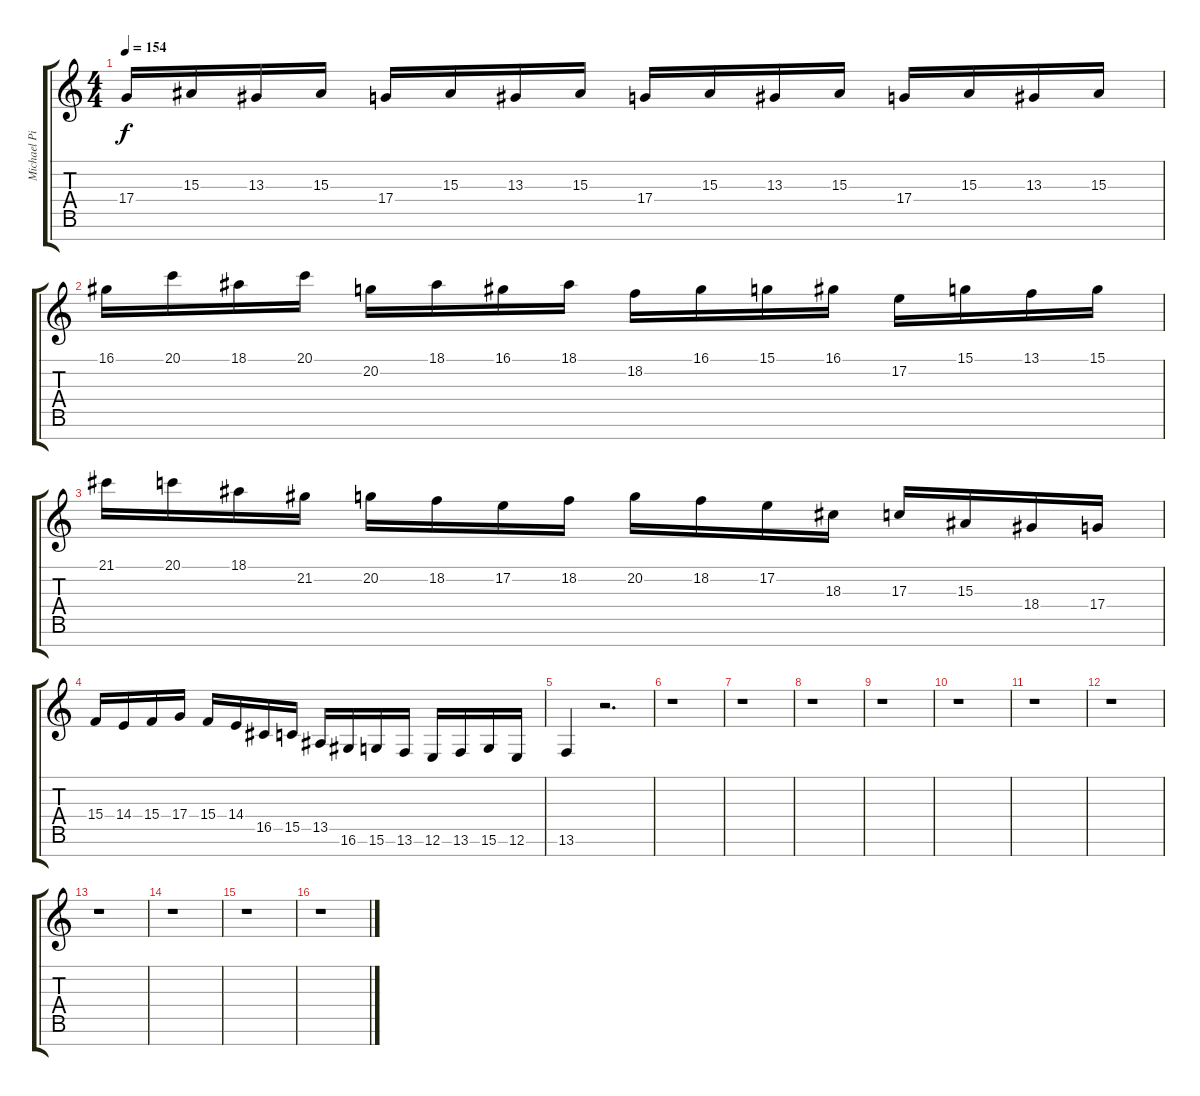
\track ("Michael Pinnella" "Michael Pi") {instrument drawbarorgan}
\staff {score tabs}
\tuning (E4 B3 G3 D3 A2 E2 B1) {hide}
\ts (4 4)
\tempo 154
\clef g2
\ks c
17.4.16{dy f} 15.3.16 13.3.16 15.3.16 17.4.16 15.3.16 13.3.16 15.3.16 17.4.16 15.3.16 13.3.16 15.3.16 17.4.16 15.3.16 13.3.16 15.3.16 |
16.1.16 20.1.16 18.1.16 20.1.16 20.2.16 18.1.16 16.1.16 18.1.16 18.2.16 16.1.16 15.1.16 16.1.16 17.2.16 15.1.16 13.1.16 15.1.16 |
21.1.16 20.1.16 18.1.16 21.2.16 20.2.16 18.2.16 17.2.16 18.2.16 20.2.16 18.2.16 17.2.16 18.3.16 17.3.16 15.3.16 18.4.16 17.4.16 |
15.4.16 14.4.16 15.4.16 17.4.16 15.4.16 14.4.16 16.5.16 15.5.16 13.5.16 16.6.16 15.6.16 13.6.16 12.6.16 13.6.16 15.6.16 12.6.16 |
13.6.4{volume 14 balance 8} r.2{d} |
r.1 |
r.1 |
r.1 |
r.1 |
r.1 |
r.1 |
r.1 |
r.1 |
r.1 |
r.1 |
r.1
